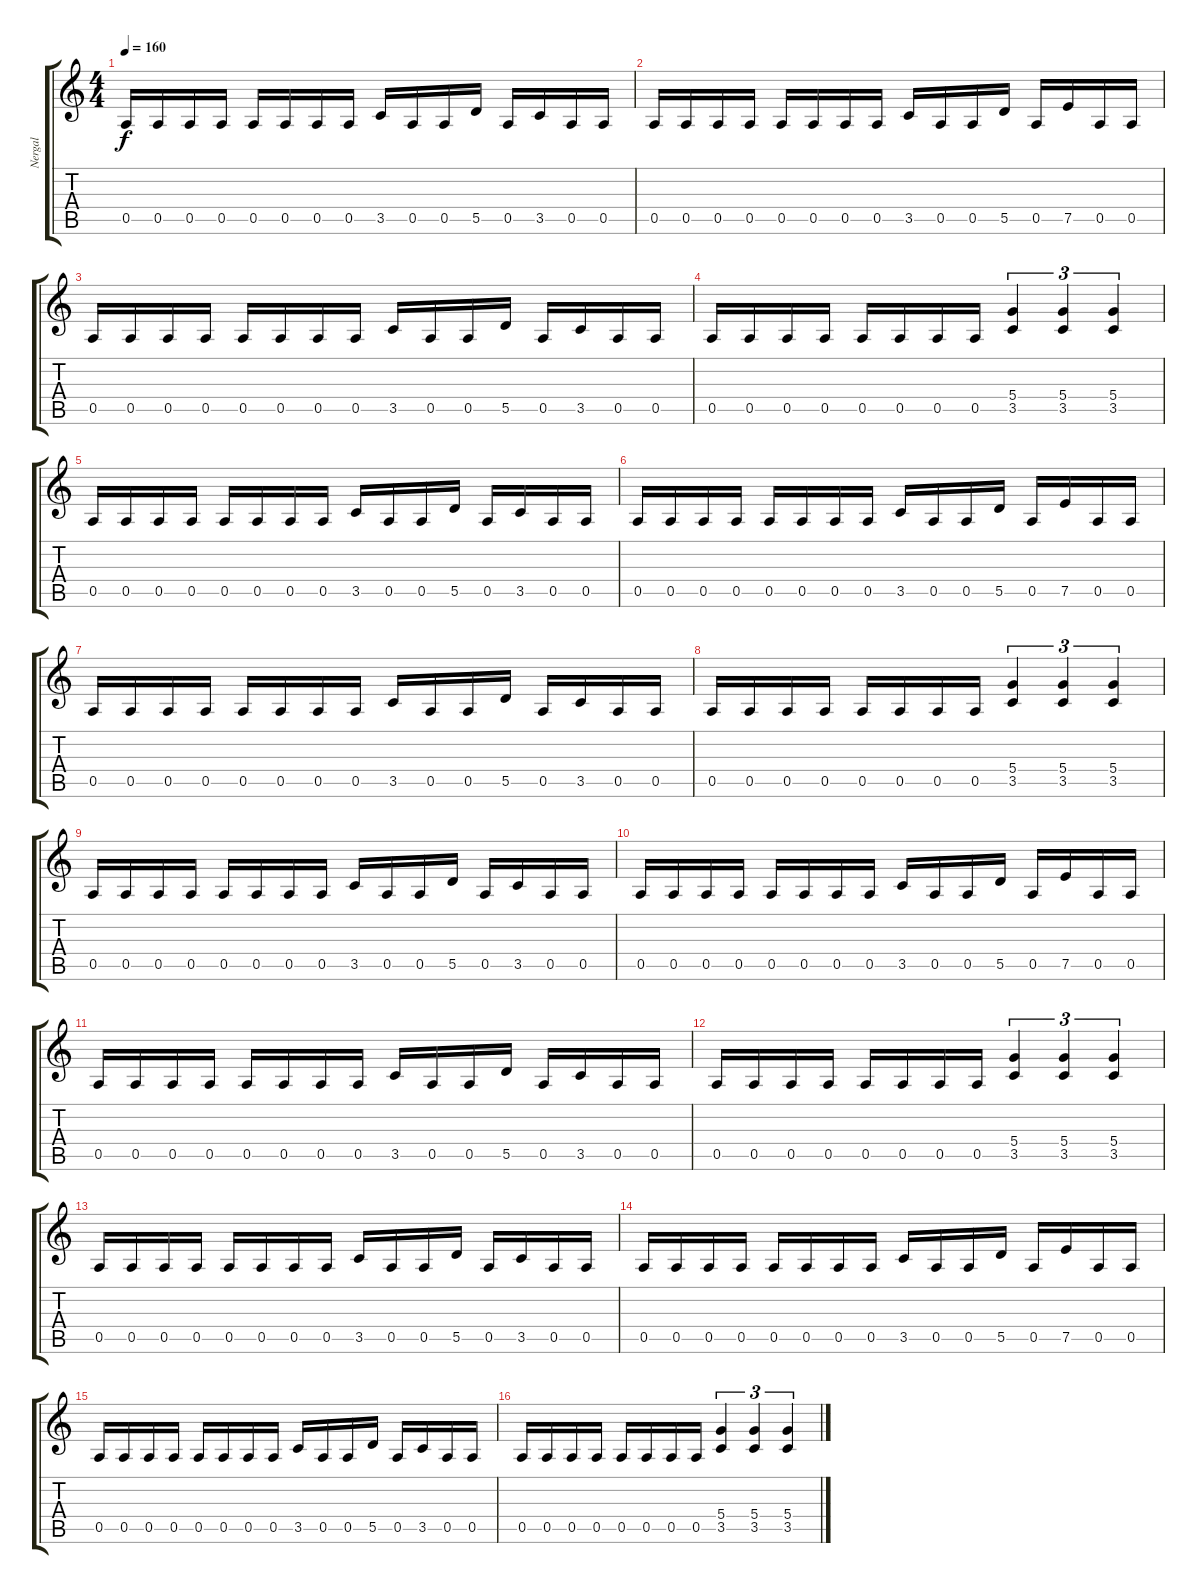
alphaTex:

\track ("Nergal" "Nergal") {instrument overdrivenguitar}
\staff {score tabs}
\tuning (E4 B3 G3 D3 A2 E2) {hide}
\ts (4 4)
\tempo 160
\clef g2
\ks c
0.5.16{dy f} 0.5.16 0.5.16 0.5.16 0.5.16 0.5.16 0.5.16 0.5.16 3.5.16 0.5.16 0.5.16 5.5.16 0.5.16 3.5.16 0.5.16 0.5.16 |
0.5.16 0.5.16 0.5.16 0.5.16 0.5.16 0.5.16 0.5.16 0.5.16 3.5.16 0.5.16 0.5.16 5.5.16 0.5.16 7.5.16 0.5.16 0.5.16 |
0.5.16 0.5.16 0.5.16 0.5.16 0.5.16 0.5.16 0.5.16 0.5.16 3.5.16 0.5.16 0.5.16 5.5.16 0.5.16 3.5.16 0.5.16 0.5.16 |
0.5.16 0.5.16 0.5.16 0.5.16 0.5.16 0.5.16 0.5.16 0.5.16 (5.4 3.5).4{tu (3 2)} (5.4 3.5).4{tu (3 2)} (5.4 3.5).4{tu (3 2)} |
0.5.16 0.5.16 0.5.16 0.5.16 0.5.16 0.5.16 0.5.16 0.5.16 3.5.16 0.5.16 0.5.16 5.5.16 0.5.16 3.5.16 0.5.16 0.5.16 |
0.5.16 0.5.16 0.5.16 0.5.16 0.5.16 0.5.16 0.5.16 0.5.16 3.5.16 0.5.16 0.5.16 5.5.16 0.5.16 7.5.16 0.5.16 0.5.16 |
0.5.16 0.5.16 0.5.16 0.5.16 0.5.16 0.5.16 0.5.16 0.5.16 3.5.16 0.5.16 0.5.16 5.5.16 0.5.16 3.5.16 0.5.16 0.5.16 |
0.5.16 0.5.16 0.5.16 0.5.16 0.5.16 0.5.16 0.5.16 0.5.16 (5.4 3.5).4{tu (3 2)} (5.4 3.5).4{tu (3 2)} (5.4 3.5).4{tu (3 2)} |
0.5.16 0.5.16 0.5.16 0.5.16 0.5.16 0.5.16 0.5.16 0.5.16 3.5.16 0.5.16 0.5.16 5.5.16 0.5.16 3.5.16 0.5.16 0.5.16 |
0.5.16 0.5.16 0.5.16 0.5.16 0.5.16 0.5.16 0.5.16 0.5.16 3.5.16 0.5.16 0.5.16 5.5.16 0.5.16 7.5.16 0.5.16 0.5.16 |
0.5.16 0.5.16 0.5.16 0.5.16 0.5.16 0.5.16 0.5.16 0.5.16 3.5.16 0.5.16 0.5.16 5.5.16 0.5.16 3.5.16 0.5.16 0.5.16 |
0.5.16 0.5.16 0.5.16 0.5.16 0.5.16 0.5.16 0.5.16 0.5.16 (5.4 3.5).4{tu (3 2)} (5.4 3.5).4{tu (3 2)} (5.4 3.5).4{tu (3 2)} |
0.5.16 0.5.16 0.5.16 0.5.16 0.5.16 0.5.16 0.5.16 0.5.16 3.5.16 0.5.16 0.5.16 5.5.16 0.5.16 3.5.16 0.5.16 0.5.16 |
0.5.16 0.5.16 0.5.16 0.5.16 0.5.16 0.5.16 0.5.16 0.5.16 3.5.16 0.5.16 0.5.16 5.5.16 0.5.16 7.5.16 0.5.16 0.5.16 |
0.5.16 0.5.16 0.5.16 0.5.16 0.5.16 0.5.16 0.5.16 0.5.16 3.5.16 0.5.16 0.5.16 5.5.16 0.5.16 3.5.16 0.5.16 0.5.16 |
0.5.16 0.5.16 0.5.16 0.5.16 0.5.16 0.5.16 0.5.16 0.5.16 (5.4 3.5).4{tu (3 2)} (5.4 3.5).4{tu (3 2)} (5.4 3.5).4{tu (3 2)}
